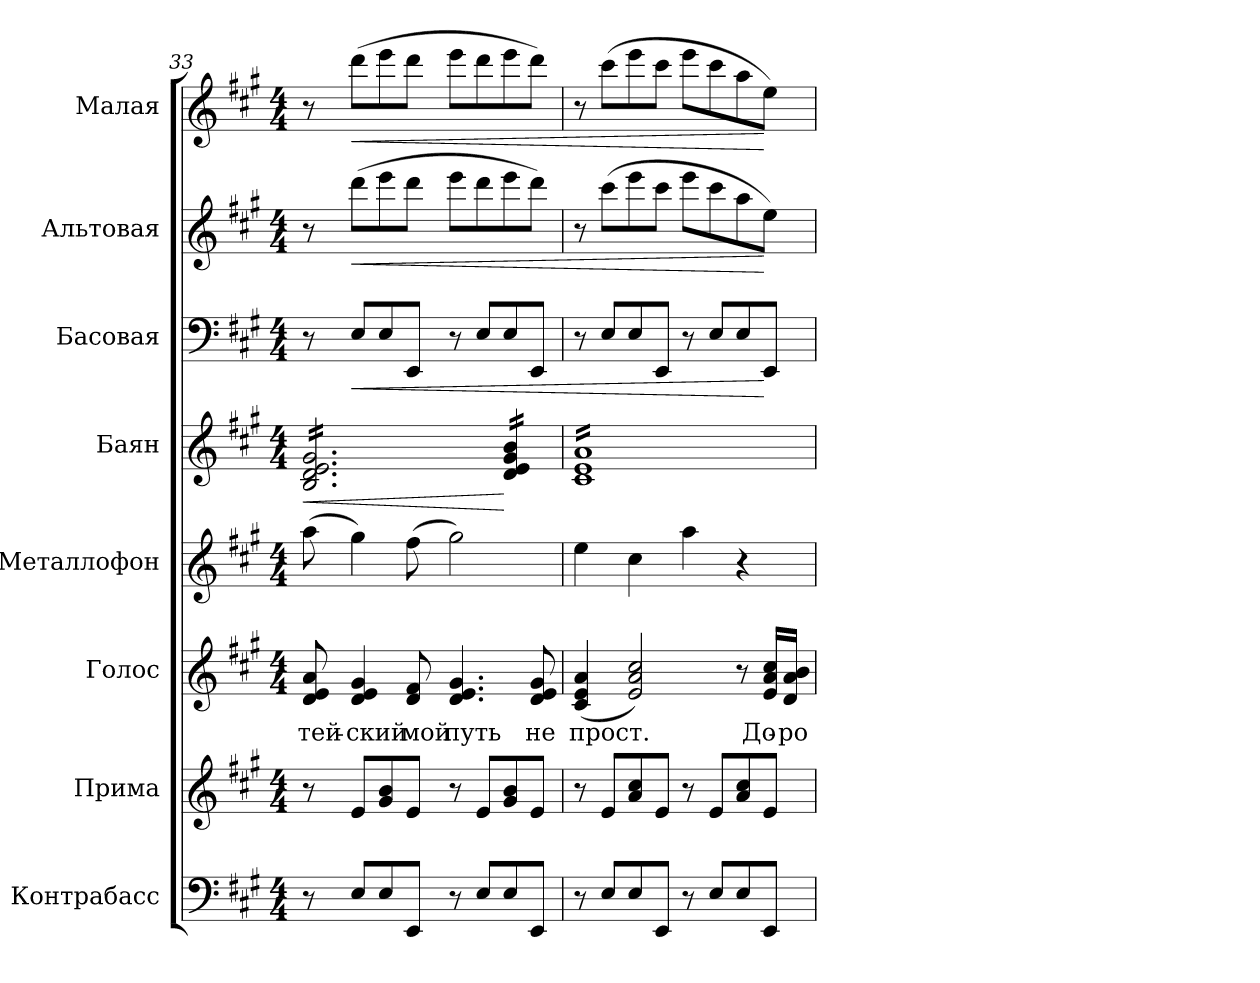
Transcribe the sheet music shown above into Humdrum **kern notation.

**kern	**kern	**kern	**text	**kern	**kern	**dynam	**kern	**dynam	**kern	**dynam	**kern	**dynam
*part8	*part7	*part6	*part6	*part5	*part4	*part4	*part3	*part3	*part2	*part2	*part1	*part1
*staff8	*staff7	*staff6	*staff6	*staff5	*staff4	*staff4	*staff3	*staff3	*staff2	*staff2	*staff1	*staff1
*I"Контрабасс	*I"Прима	*I"Голос	*	*I"Meталлофон	*I"Баян	*	*I"Басовая	*	*I"Альтовая	*	*I"Малая	*
!!LO:PB:g=z
*clefF4	*clefG2	*clefG2	*	*clefG2	*clefG2	*	*clefF4	*	*clefG2	*	*clefG2	*
*ITrd7c12	*ITrd7c12	*	*	*ITrd-7c-12	*	*	*	*	*	*	*	*
*k[f#c#g#]	*k[f#c#g#]	*k[f#c#g#]	*	*k[f#c#g#]	*k[f#c#g#]	*	*k[f#c#g#]	*	*k[f#c#g#]	*	*k[f#c#g#]	*
*A:	*A:	*A:	*	*A:	*A:	*	*A:	*	*A:	*	*A:	*
*M4/4	*M4/4	*M4/4	*	*M4/4	*M4/4	*	*M4/4	*	*M4/4	*	*M4/4	*
=33	=33	=33	=33	=33	=33	=33	=33	=33	=33	=33	=33	=33
!	!	!	!LO:LY:b:color=#000000	!	!	!LO:HP:b	!	!	!	!	!	!
*	*	*	*	*	*tremolo	*	*	*	*	*	*	*
8r	8r	8di/ 8ei 8ai	-тей-	(8aaai\	16Bi/ 16di 16ei 16g#iLL	<	8r	.	8r	.	8r	.
.	.	.	.	.	16Bi/ 16di 16ei 16g#i	.	.	.	.	.	.	.
!	!	!	!LO:LY:b:color=#000000	!	!	!	!	!LO:HP:b	!	!LO:HP:b	!	!LO:HP:b
8EEi/L	8Ei/L	4di/ 4ei 4g#i	-ский	4ggg#i\)	16Bi/ 16di 16ei 16g#i	.	8Ei/L	<	(8dddi\L	<	(8dddi\L	<
.	.	.	.	.	16Bi/ 16di 16ei 16g#i	.	.	.	.	.	.	.
8EEi/	8G#i/ 8Bi	.	.	.	16Bi/ 16di 16ei 16g#i	.	8Ei/	.	8eeei\	.	8eeei\	.
.	.	.	.	.	16Bi/ 16di 16ei 16g#i	.	.	.	.	.	.	.
!	!	!	!LO:LY:b:color=#000000	!	!	!	!	!	!	!	!	!
8EEEi/J	8Ei/J	8di/ 8f#i	мой	(8fff#i\	16Bi/ 16di 16ei 16g#i	.	8EEi/J	.	8dddi\J	.	8dddi\J	.
.	.	.	.	.	16Bi/ 16di 16ei 16g#i	.	.	.	.	.	.	.
!	!	!	!LO:LY:b:color=#000000	!	!	!	!	!	!	!	!	!
8r	8r	4.di/ 4.ei 4.g#i	путь	2ggg#i\)	16Bi/ 16di 16ei 16g#i	.	8r	.	8eeei\L	.	8eeei\L	.
.	.	.	.	.	16Bi/ 16di 16ei 16g#i	.	.	.	.	.	.	.
8EEi/L	8Ei/L	.	.	.	16Bi/ 16di 16ei 16g#i	.	8Ei/L	.	8dddi\	.	8dddi\	.
.	.	.	.	.	16Bi/ 16di 16ei 16g#iJJ	.	.	.	.	.	.	.
8EEi/	8G#i/ 8Bi	.	.	.	16di/ 16ei 16g#i 16biLL	[	8Ei/	.	8eeei\	.	8eeei\	.
.	.	.	.	.	16di/ 16ei 16g#i 16bi	.	.	.	.	.	.	.
!	!	!	!LO:LY:b:color=#000000	!	!	!	!	!	!	!	!	!
8EEEi/J	8Ei/J	8di/ 8ei 8g#i	не	.	16di/ 16ei 16g#i 16bi	.	8EEi/J	.	8dddi\J)	.	8dddi\J)	.
.	.	.	.	.	16di/ 16ei 16g#i 16biJJ	.	.	.	.	.	.	.
=34	=34	=34	=34	=34	=34	=34	=34	=34	=34	=34	=34	=34
!	!	!	!LO:LY:b:color=#000000	!	!	!	!	!	!	!	!	!
*	*	*^	*	*	*	*	*	*	*	*	*	*
8r	8r	(4c#i/ 4ei 4ai	2ryy	прост.	4eeei\	16c#i 16ei 16aiLL	.	8r	.	8r	.	8r	.
.	.	.	.	.	.	16c#i 16ei 16ai	.	.	.	.	.	.	.
8EEi/L	8Ei/L	.	.	.	.	16c#i 16ei 16ai	.	8Ei/L	.	(8ccc#i\L	.	(8ccc#i\L	.
.	.	.	.	.	.	16c#i 16ei 16ai	.	.	.	.	.	.	.
8EEi/	8Ai/ 8c#i	2ei/ 2ai 2cc#i)	.	.	4ccc#i\	16c#i 16ei 16ai	.	8Ei/	.	8eeei\	.	8eeei\	.
.	.	.	.	.	.	16c#i 16ei 16ai	.	.	.	.	.	.	.
8EEEi/J	8Ei/J	.	.	.	.	16c#i 16ei 16ai	.	8EEi/J	.	8ccc#i\J	.	8ccc#i\J	.
.	.	.	.	.	.	16c#i 16ei 16ai	.	.	.	.	.	.	.
8r	8r	.	4ryy	.	4aaai\	16c#i 16ei 16ai	.	8r	.	8eeei\L	.	8eeei\L	.
.	.	.	.	.	.	16c#i 16ei 16ai	.	.	.	.	.	.	.
8EEi/L	8Ei/L	.	.	.	.	16c#i 16ei 16ai	.	8Ei/L	.	8ccc#i\	.	8ccc#i\	.
.	.	.	.	.	.	16c#i 16ei 16ai	.	.	.	.	.	.	.
8EEi/	8Ai/ 8c#i	8r	8ryy	.	4r	16c#i 16ei 16ai	.	8Ei/	.	8aai\	.	8aai\	.
.	.	.	.	.	.	16c#i 16ei 16ai	.	.	.	.	.	.	.
!	!	!	!	!LO:LY:b:color=#000000	!	!	!	!	!	!	!	!	!
8EEEi/J	8Ei/J	16ei/ 16ai/ 16cc#i/LL	8ryy	До-	.	16c#i 16ei 16ai	.	8EEi/J	[	8eei\J)	[	8eei\J)	[
!	!	!	!	!LO:LY:b:color=#000000	!	!	!	!	!	!	!	!	!
.	.	16di/ 16ai/ 16bi/JJ	.	-ро-	.	16c#i 16ei 16aiJJ	.	.	.	.	.	.	.
*	*	*	*	*	*	*Xtremolo	*	*	*	*	*	*	*
*	*	*v	*v	*	*	*	*	*	*	*	*	*	*
=	=	=	=	=	=	=	=	=	=	=	=	=
*-	*-	*-	*-	*-	*-	*-	*-	*-	*-	*-	*-	*-
